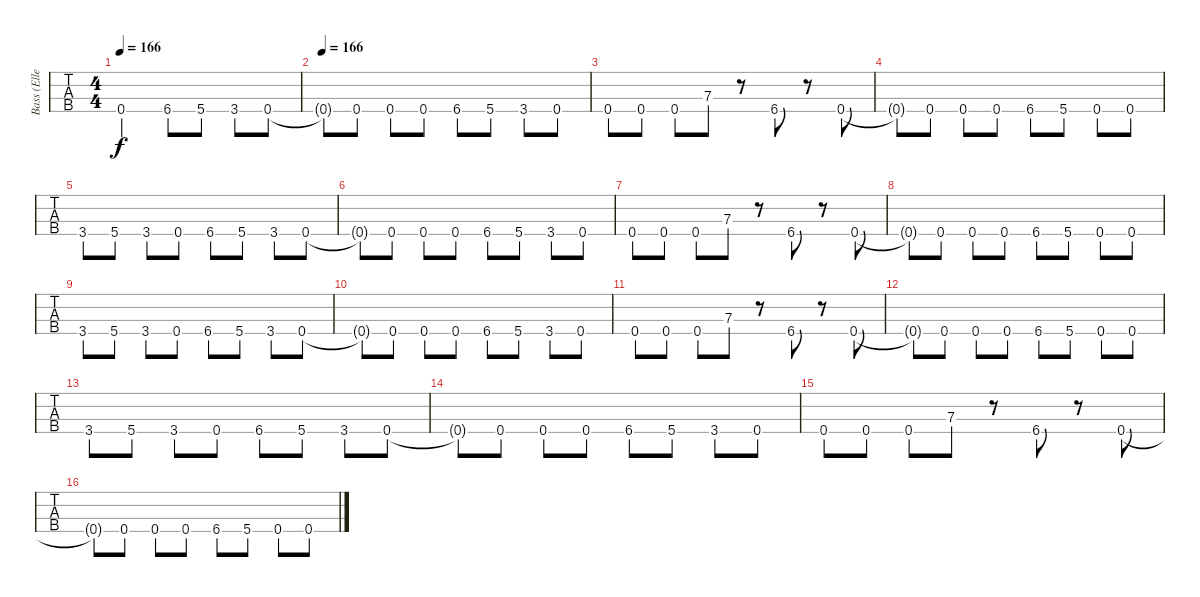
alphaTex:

\track ("Bass (Ellefson)" "Bass (Elle") {instrument electricbassfinger}
\staff {tabs}
\tuning (G2 D2 A1 E1) {hide}
\ts (4 4)
\tempo 166
\clef f4
\ks c
0.4{t}.2{dy f} 6.4.8 5.4.8 3.4.8 0.4.8 |
\tempo 166
0.4{t}.8 0.4.8 0.4.8 0.4.8 6.4.8 5.4.8 3.4.8 0.4.8 |
0.4.8 0.4.8 0.4.8 7.3.8 r.8 6.4.8 r.8 0.4.8 |
0.4{t}.8 0.4.8 0.4.8 0.4.8 6.4.8 5.4.8 0.4.8 0.4.8 |
3.4.8 5.4.8 3.4.8 0.4.8 6.4.8 5.4.8 3.4.8 0.4.8 |
0.4{t}.8 0.4.8 0.4.8 0.4.8 6.4.8 5.4.8 3.4.8 0.4.8 |
0.4.8 0.4.8 0.4.8 7.3.8 r.8 6.4.8 r.8 0.4.8 |
0.4{t}.8 0.4.8 0.4.8 0.4.8 6.4.8 5.4.8 0.4.8 0.4.8 |
3.4.8 5.4.8 3.4.8 0.4.8 6.4.8 5.4.8 3.4.8 0.4.8 |
0.4{t}.8 0.4.8 0.4.8 0.4.8 6.4.8 5.4.8 3.4.8 0.4.8 |
0.4.8 0.4.8 0.4.8 7.3.8 r.8 6.4.8 r.8 0.4.8 |
0.4{t}.8 0.4.8 0.4.8 0.4.8 6.4.8 5.4.8 0.4.8 0.4.8 |
3.4.8 5.4.8 3.4.8 0.4.8 6.4.8 5.4.8 3.4.8 0.4.8 |
0.4{t}.8 0.4.8 0.4.8 0.4.8 6.4.8 5.4.8 3.4.8 0.4.8 |
0.4.8 0.4.8 0.4.8 7.3.8 r.8 6.4.8 r.8 0.4.8 |
0.4{t}.8 0.4.8 0.4.8 0.4.8 6.4.8 5.4.8 0.4.8 0.4.8
